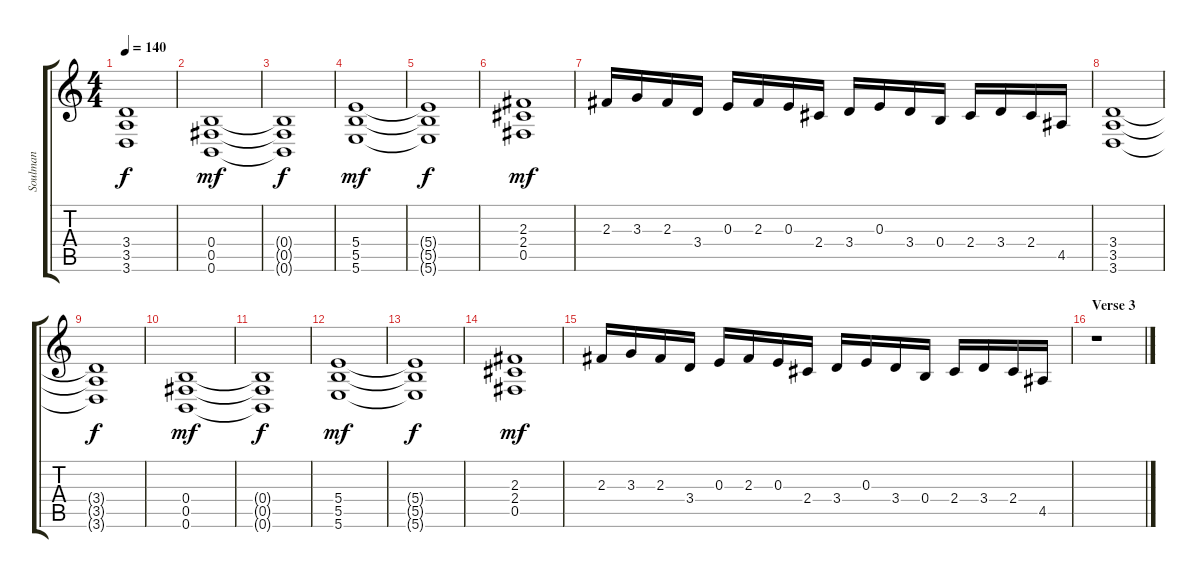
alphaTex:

\track ("Soulman" "Soulman") {instrument distortionguitar}
\staff {score tabs}
\tuning (Db4 Ab3 E3 B2 Gb2 B1) {hide}
\ts (4 4)
\tempo 140
\clef g2
\ks c
(3.4{t} 3.5{t} 3.6{t}).1{dy f} |
(0.4 0.5 0.6).1{dy mf} |
(0.4{t} 0.5{t} 0.6{t}).1{dy f} |
(5.4 5.5 5.6).1{dy mf} |
(5.4{t} 5.5{t} 5.6{t}).1{dy f} |
(2.3 2.4 0.5).1{dy mf} |
2.3.16 3.3.16 2.3.16 3.4.16 0.3.16 2.3.16 0.3.16 2.4.16 3.4.16 0.3.16 3.4.16 0.4.16 2.4.16 3.4.16 2.4.16 4.5.16 |
(3.4 3.5 3.6).1 |
(3.4{t} 3.5{t} 3.6{t}).1{dy f} |
(0.4 0.5 0.6).1{dy mf} |
(0.4{t} 0.5{t} 0.6{t}).1{dy f} |
(5.4 5.5 5.6).1{dy mf} |
(5.4{t} 5.5{t} 5.6{t}).1{dy f} |
(2.3 2.4 0.5).1{dy mf} |
2.3.16 3.3.16 2.3.16 3.4.16 0.3.16 2.3.16 0.3.16 2.4.16 3.4.16 0.3.16 3.4.16 0.4.16 2.4.16 3.4.16 2.4.16 4.5.16 |
\section ("" "Verse 3")
r.1
